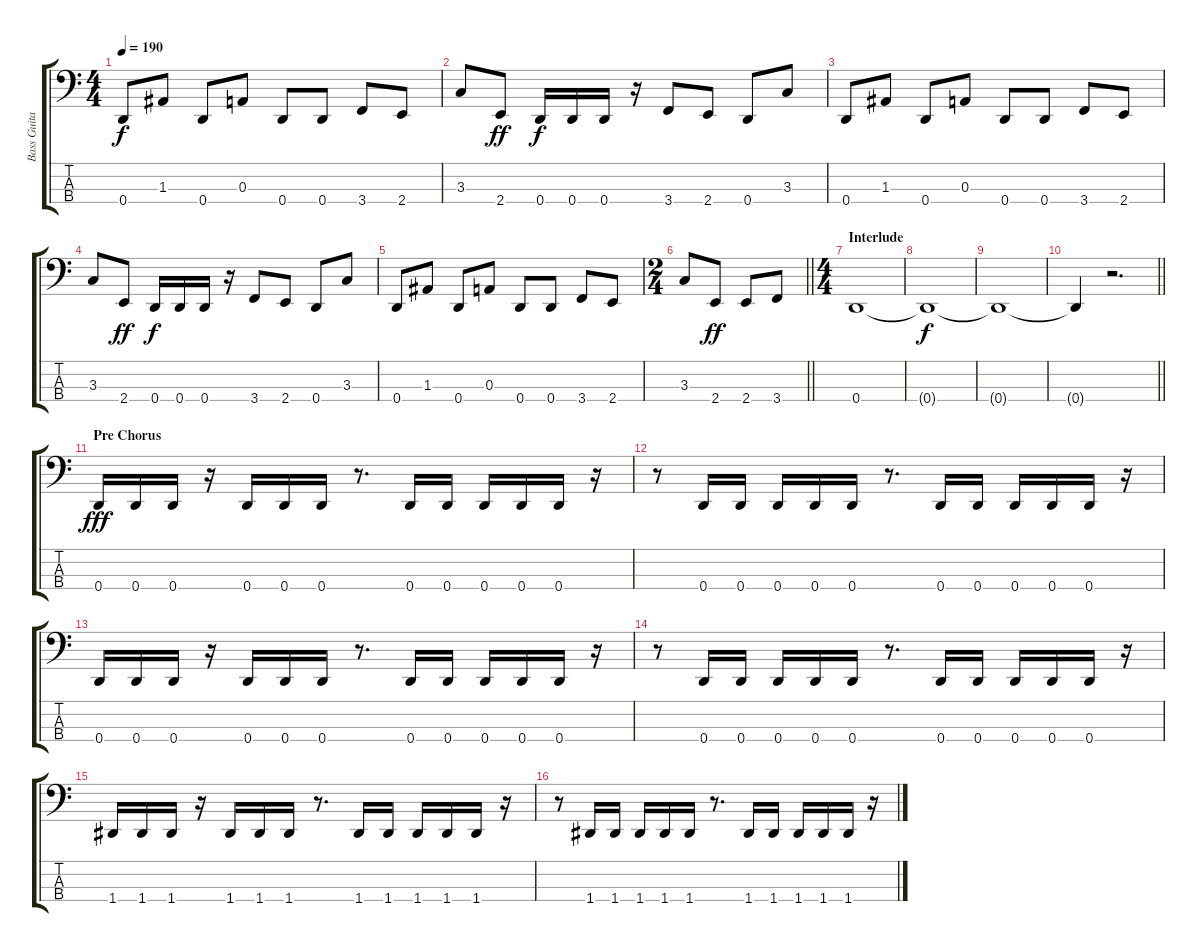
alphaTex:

\track ("Bass Guitar" "Bass Guita") {instrument electricbasspick}
\staff {score tabs}
\tuning (G2 D2 A1 D1) {hide}
\ts (4 4)
\tempo 190
\clef f4
\ks c
0.4.8{dy f} 1.3.8 0.4.8 0.3.8 0.4.8 0.4.8 3.4.8 2.4.8 |
3.3.8 2.4.8{dy ff} 0.4.16{dy f} 0.4.16 0.4.16 r.16 3.4.8 2.4.8 0.4.8 3.3.8 |
0.4.8 1.3.8 0.4.8 0.3.8 0.4.8 0.4.8 3.4.8 2.4.8 |
3.3.8 2.4.8{dy ff} 0.4.16{dy f} 0.4.16 0.4.16 r.16 3.4.8 2.4.8 0.4.8 3.3.8 |
0.4.8 1.3.8 0.4.8 0.3.8 0.4.8 0.4.8 3.4.8 2.4.8 |
\ts (2 4)
\barLineRight lightlight
3.3.8 2.4.8{dy ff} 2.4.8 3.4.8 |
\ts (4 4)
\section ("" "Interlude")
0.4.1 |
0.4{t}.1{dy f} |
0.4{t}.1 |
\barLineRight lightlight
0.4{t}.4 r.2{d} |
\section ("" "Pre Chorus")
0.4.16{dy fff} 0.4.16 0.4.16 r.16 0.4.16 0.4.16 0.4.16 r.8{d} 0.4.16 0.4.16 0.4.16 0.4.16 0.4.16 r.16 |
r.8 0.4.16 0.4.16 0.4.16 0.4.16 0.4.16 r.8{d} 0.4.16 0.4.16 0.4.16 0.4.16 0.4.16 r.16 |
0.4.16 0.4.16 0.4.16 r.16 0.4.16 0.4.16 0.4.16 r.8{d} 0.4.16 0.4.16 0.4.16 0.4.16 0.4.16 r.16 |
r.8 0.4.16 0.4.16 0.4.16 0.4.16 0.4.16 r.8{d} 0.4.16 0.4.16 0.4.16 0.4.16 0.4.16 r.16 |
1.4.16 1.4.16 1.4.16 r.16 1.4.16 1.4.16 1.4.16 r.8{d} 1.4.16 1.4.16 1.4.16 1.4.16 1.4.16 r.16 |
r.8 1.4.16 1.4.16 1.4.16 1.4.16 1.4.16 r.8{d} 1.4.16 1.4.16 1.4.16 1.4.16 1.4.16 r.16
